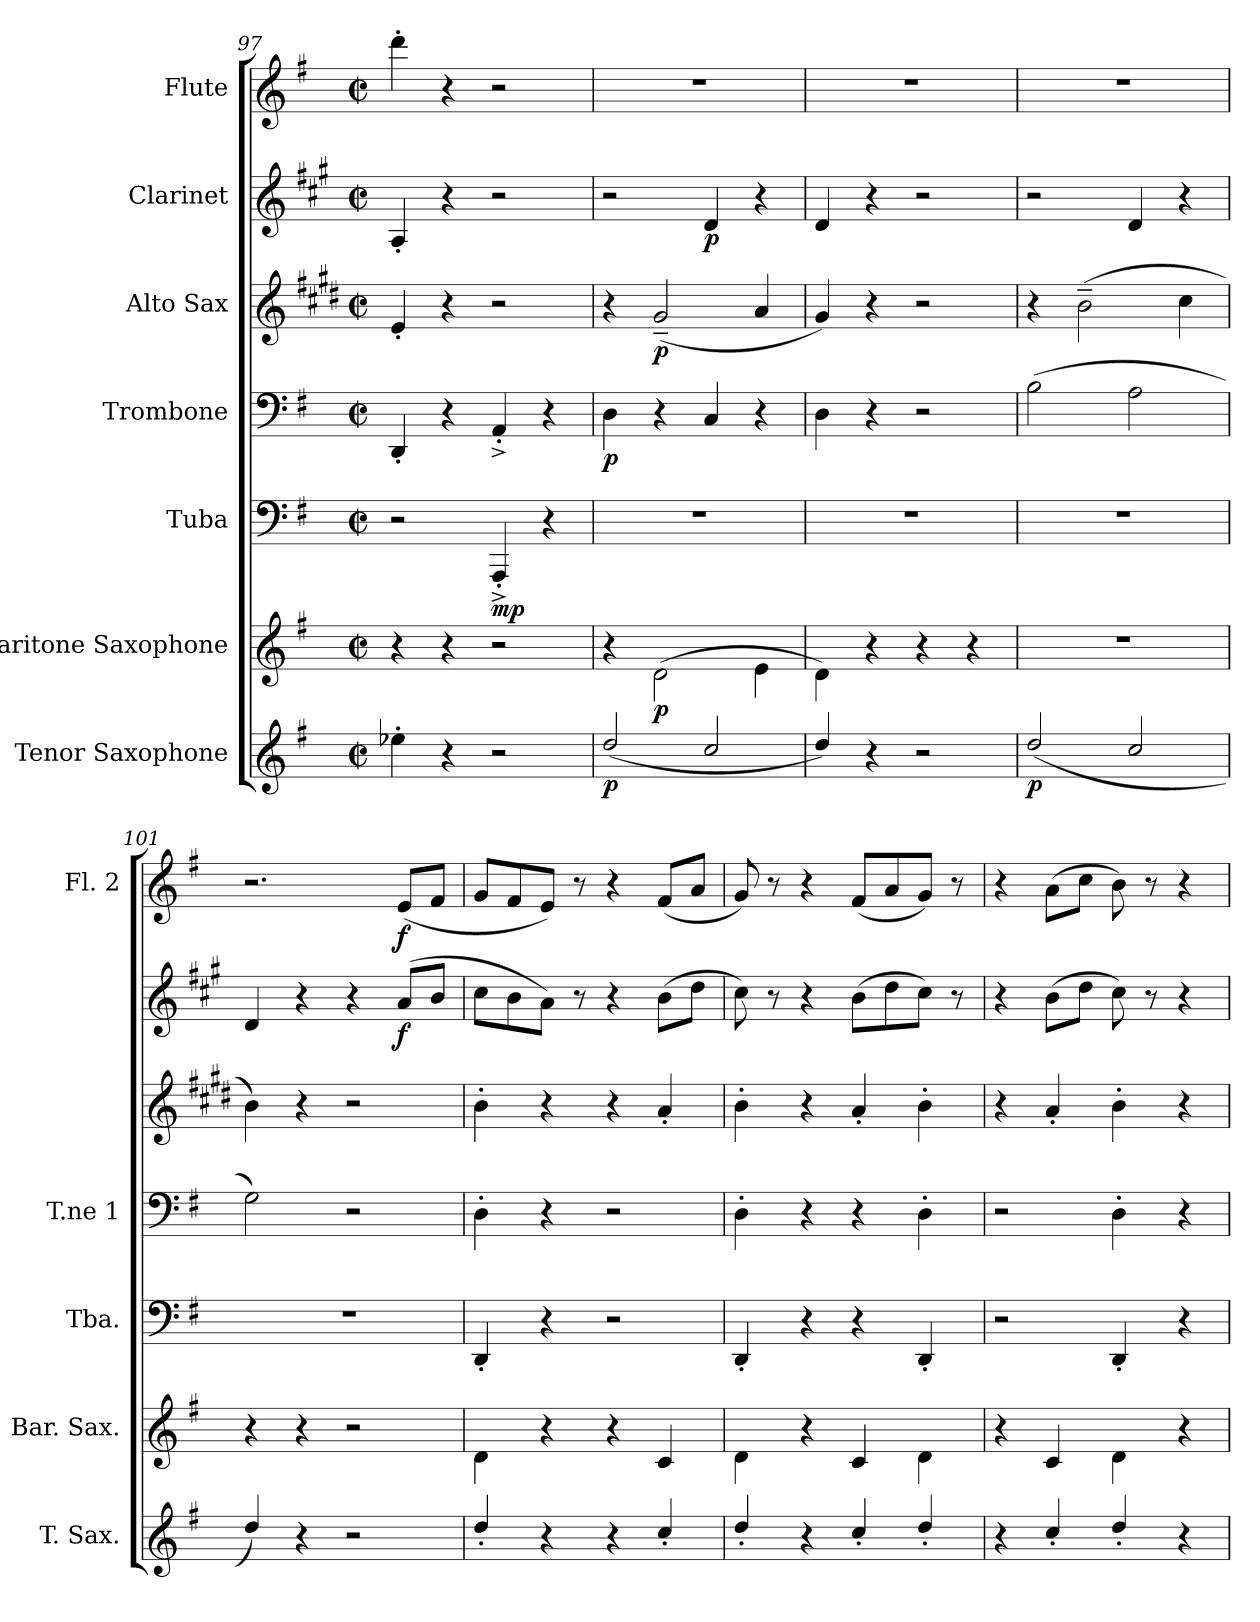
**kern	**dynam	**kern	**dynam	**kern	**dynam	**kern	**dynam	**kern	**dynam	**kern	**dynam	**kern	**dynam
*part7	*part7	*part6	*part6	*part5	*part5	*part4	*part4	*part3	*part3	*part2	*part2	*part1	*part1
*staff7	*staff7	*staff6	*staff6	*staff5	*staff5	*staff4	*staff4	*staff3	*staff3	*staff2	*staff2	*staff1	*staff1
*I"Tenor Saxophone	*	*I"Baritone Saxophone	*	*I"Tuba	*	*I"Trombone	*	*I"Alto Sax	*	*I"Clarinet	*	*I"Flute	*
*I'T. Sax.	*	*I'Bar. Sax.	*	*I'Tba.	*	*I'T.ne 1	*	*	*	*	*	*I'Fl. 2	*
!!LO:PB:g=z
*clefG2	*	*clefG2	*	*clefF4	*	*clefF4	*	*clefG2	*	*clefG2	*	*clefG2	*
*ITrd8c14	*	*ITrd12c21	*	*	*	*	*	*ITrd5c9	*	*ITrd1c2	*	*	*
*k[f#]	*	*k[f#]	*	*k[f#]	*	*k[f#]	*	*k[f#]	*	*k[f#]	*	*k[f#]	*
*	*	*	*	*G:	*	*G:	*	*	*	*	*	*G:	*
*M2/2	*	*M2/2	*	*M2/2	*	*M2/2	*	*M2/2	*	*M2/2	*	*M2/2	*
*met(c|)	*	*met(c|)	*	*met(c|)	*	*met(c|)	*	*met(c|)	*	*met(c|)	*	*met(c|)	*
=97	=97	=97	=97	=97	=97	=97	=97	=97	=97	=97	=97	=97	=97
4e-X'\	.	4r	.	2r	.	4DD'/	.	4G'/	.	4G'/	.	4ddd'\	.
4r	.	4r	.	.	.	4r	.	4r	.	4r	.	4r	.
!	!	!	!	!	!LO:DY:b	!	!	!	!	!	!	!	!
2r	.	2r	.	4AAA^'/	mp	4AA^'/	.	2r	.	2r	.	2r	.
.	.	.	.	4r	.	4r	.	.	.	.	.	.	.
!!LO:PB:g=z
=98	=98	=98	=98	=98	=98	=98	=98	=98	=98	=98	=98	=98	=98
!	!LO:DY:b	!	!	!	!	!	!LO:DY:b	!	!	!	!	!	!
(2d/	p	4r	.	1r	.	4D\	p	4r	.	2r	.	1r	.
!	!	!	!LO:DY:b	!	!	!	!	!	!LO:DY:b	!	!	!	!
.	.	(>2D\	p	.	.	4r	.	(2B~/	p	.	.	.	.
!	!	!	!	!	!	!	!	!	!	!	!LO:DY:b	!	!
2c/	.	.	.	.	.	4C/	.	.	.	4c/	p	.	.
.	.	4E\	.	.	.	4r	.	4c/	.	4r	.	.	.
=99	=99	=99	=99	=99	=99	=99	=99	=99	=99	=99	=99	=99	=99
4d/)	.	4D\)	.	1r	.	4D\	.	4B/)	.	4c/	.	1r	.
4r	.	4r	.	.	.	4r	.	4r	.	4r	.	.	.
2r	.	4r	.	.	.	2r	.	2r	.	2r	.	.	.
.	.	4r	.	.	.	.	.	.	.	.	.	.	.
=100	=100	=100	=100	=100	=100	=100	=100	=100	=100	=100	=100	=100	=100
!	!LO:DY:b	!	!	!	!	!	!	!	!	!	!	!	!
(2d/	p	1r	.	1r	.	(>2B\	.	4r	.	2r	.	1r	.
.	.	.	.	.	.	.	.	(>2d~\	.	.	.	.	.
2c/	.	.	.	.	.	2A\	.	.	.	4c/	.	.	.
.	.	.	.	.	.	.	.	4e\	.	4r	.	.	.
=101	=101	=101	=101	=101	=101	=101	=101	=101	=101	=101	=101	=101	=101
4d/)	.	4r	.	1r	.	2G\)	.	4d\)	.	4c/	.	2.r	.
4r	.	4r	.	.	.	.	.	4r	.	4r	.	.	.
2r	.	2r	.	.	.	2r	.	2r	.	4r	.	.	.
!	!	!	!	!	!	!	!	!	!	!	!LO:DY:b	!	!LO:DY:b
.	.	.	.	.	.	.	.	.	.	(8g/L	f	(8e/L	f
.	.	.	.	.	.	.	.	.	.	8a/J	.	8f#/J	.
=102	=102	=102	=102	=102	=102	=102	=102	=102	=102	=102	=102	=102	=102
4d'/	.	4D\	.	4DD'/	.	4D'\	.	4d'\	.	8b\L	.	8g/L	.
.	.	.	.	.	.	.	.	.	.	8a\	.	8f#/	.
4r	.	4r	.	4r	.	4r	.	4r	.	8g\J)	.	8e/J)	.
.	.	.	.	.	.	.	.	.	.	8r	.	8r	.
4r	.	4r	.	2r	.	2r	.	4r	.	4r	.	4r	.
4c'/	.	4C/	.	.	.	.	.	4c'/	.	(>8a\L	.	(8f#/L	.
.	.	.	.	.	.	.	.	.	.	8cc\J	.	8a/J	.
=103	=103	=103	=103	=103	=103	=103	=103	=103	=103	=103	=103	=103	=103
4d'/	.	4D\	.	4DD'/	.	4D'\	.	4d'\	.	8b\)	.	8g/)	.
.	.	.	.	.	.	.	.	.	.	8r	.	8r	.
4r	.	4r	.	4r	.	4r	.	4r	.	4r	.	4r	.
4c'/	.	4C/	.	4r	.	4r	.	4c'/	.	(>8a\L	.	(8f#/L	.
.	.	.	.	.	.	.	.	.	.	8cc\	.	8a/	.
4d'/	.	4D\	.	4DD'/	.	4D'\	.	4d'\	.	8b\J)	.	8g/J)	.
.	.	.	.	.	.	.	.	.	.	8r	.	8r	.
=104	=104	=104	=104	=104	=104	=104	=104	=104	=104	=104	=104	=104	=104
4r	.	4r	.	2r	.	2r	.	4r	.	4r	.	4r	.
4c'/	.	4C/	.	.	.	.	.	4c'/	.	(>8a\L	.	(8a\L	.
.	.	.	.	.	.	.	.	.	.	8cc\J	.	8cc\J	.
4d'/	.	4D\	.	4DD'/	.	4D'\	.	4d'\	.	8b\)	.	8b\)	.
.	.	.	.	.	.	.	.	.	.	8r	.	8r	.
4r	.	4r	.	4r	.	4r	.	4r	.	4r	.	4r	.
=	=	=	=	=	=	=	=	=	=	=	=	=	=
*-	*-	*-	*-	*-	*-	*-	*-	*-	*-	*-	*-	*-	*-
